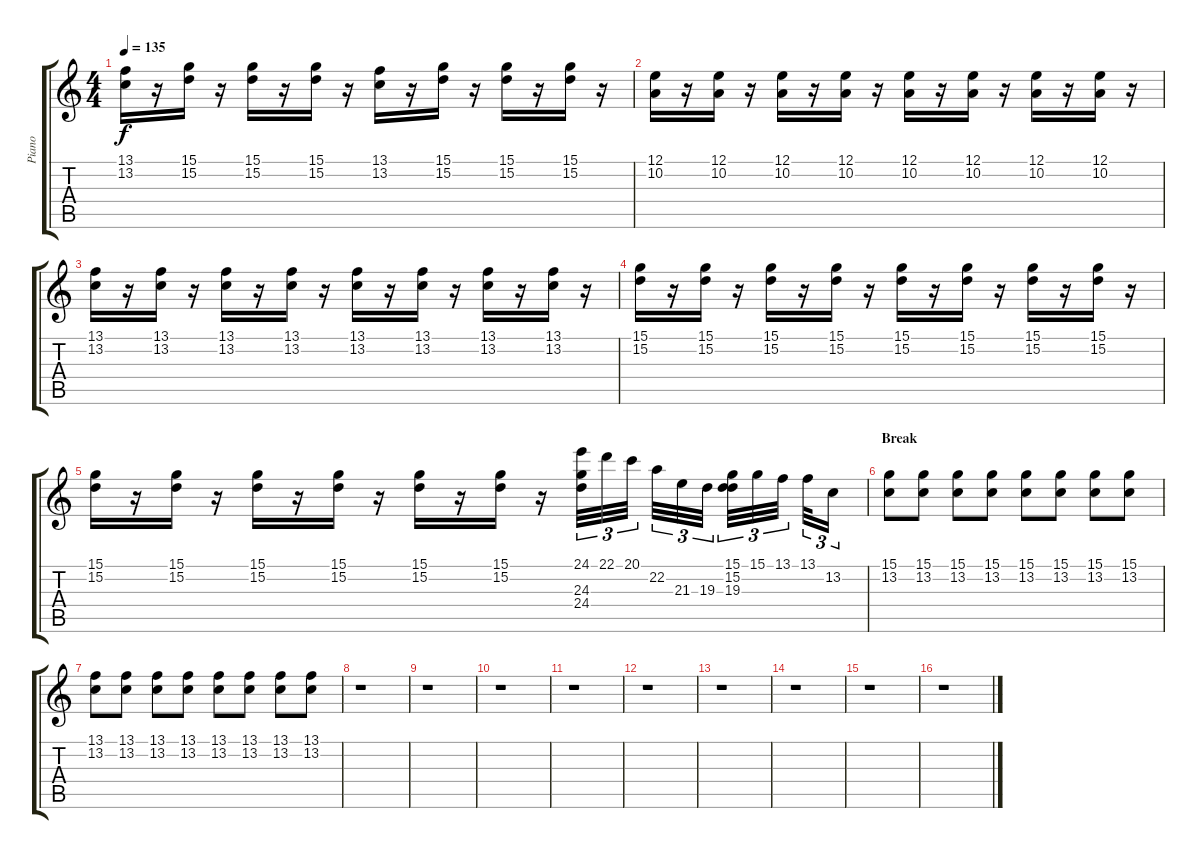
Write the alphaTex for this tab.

\track ("Piano" "Piano") {instrument brightacousticpiano}
\staff {score tabs}
\tuning (E4 B3 G3 D3 A2 E2) {hide}
\ts (4 4)
\tempo 135
\clef g2
\ks c
(13.1 13.2).16{dy f} r.16 (15.1 15.2).16 r.16 (15.1 15.2).16 r.16 (15.1 15.2).16 r.16 (13.1 13.2).16 r.16 (15.1 15.2).16 r.16 (15.1 15.2).16 r.16 (15.1 15.2).16 r.16 |
(12.1 10.2).16 r.16 (12.1 10.2).16 r.16 (12.1 10.2).16 r.16 (12.1 10.2).16 r.16 (12.1 10.2).16 r.16 (12.1 10.2).16 r.16 (12.1 10.2).16 r.16 (12.1 10.2).16 r.16 |
(13.1 13.2).16 r.16 (13.1 13.2).16 r.16 (13.1 13.2).16 r.16 (13.1 13.2).16 r.16 (13.1 13.2).16 r.16 (13.1 13.2).16 r.16 (13.1 13.2).16 r.16 (13.1 13.2).16 r.16 |
(15.1 15.2).16 r.16 (15.1 15.2).16 r.16 (15.1 15.2).16 r.16 (15.1 15.2).16 r.16 (15.1 15.2).16 r.16 (15.1 15.2).16 r.16 (15.1 15.2).16 r.16 (15.1 15.2).16 r.16 |
(15.1 15.2).16 r.16 (15.1 15.2).16 r.16 (15.1 15.2).16 r.16 (15.1 15.2).16 r.16 (15.1 15.2).16 r.16 (15.1 15.2).16 r.16 (24.1 24.3 24.4).32{tu (3 2)} 22.1.32{tu (3 2)} 20.1.32{tu (3 2)} 22.2.32{tu (3 2)} 21.3.32{tu (3 2)} 19.3.32{tu (3 2)} (15.1 15.2 19.3).32{tu (3 2)} 15.1.32{tu (3 2)} 13.1.32{tu (3 2)} 13.1.32{tu (3 2)} 13.2.16{tu (3 2)} |
\section ("" "Break")
(15.1 13.2).8 (15.1 13.2).8 (15.1 13.2).8 (15.1 13.2).8 (15.1 13.2).8 (15.1 13.2).8 (15.1 13.2).8 (15.1 13.2).8 |
(13.1 13.2).8 (13.1 13.2).8 (13.1 13.2).8 (13.1 13.2).8 (13.1 13.2).8 (13.1 13.2).8 (13.1 13.2).8 (13.1 13.2).8 |
r.1 |
r.1 |
r.1 |
r.1 |
r.1 |
r.1 |
r.1 |
r.1 |
r.1
